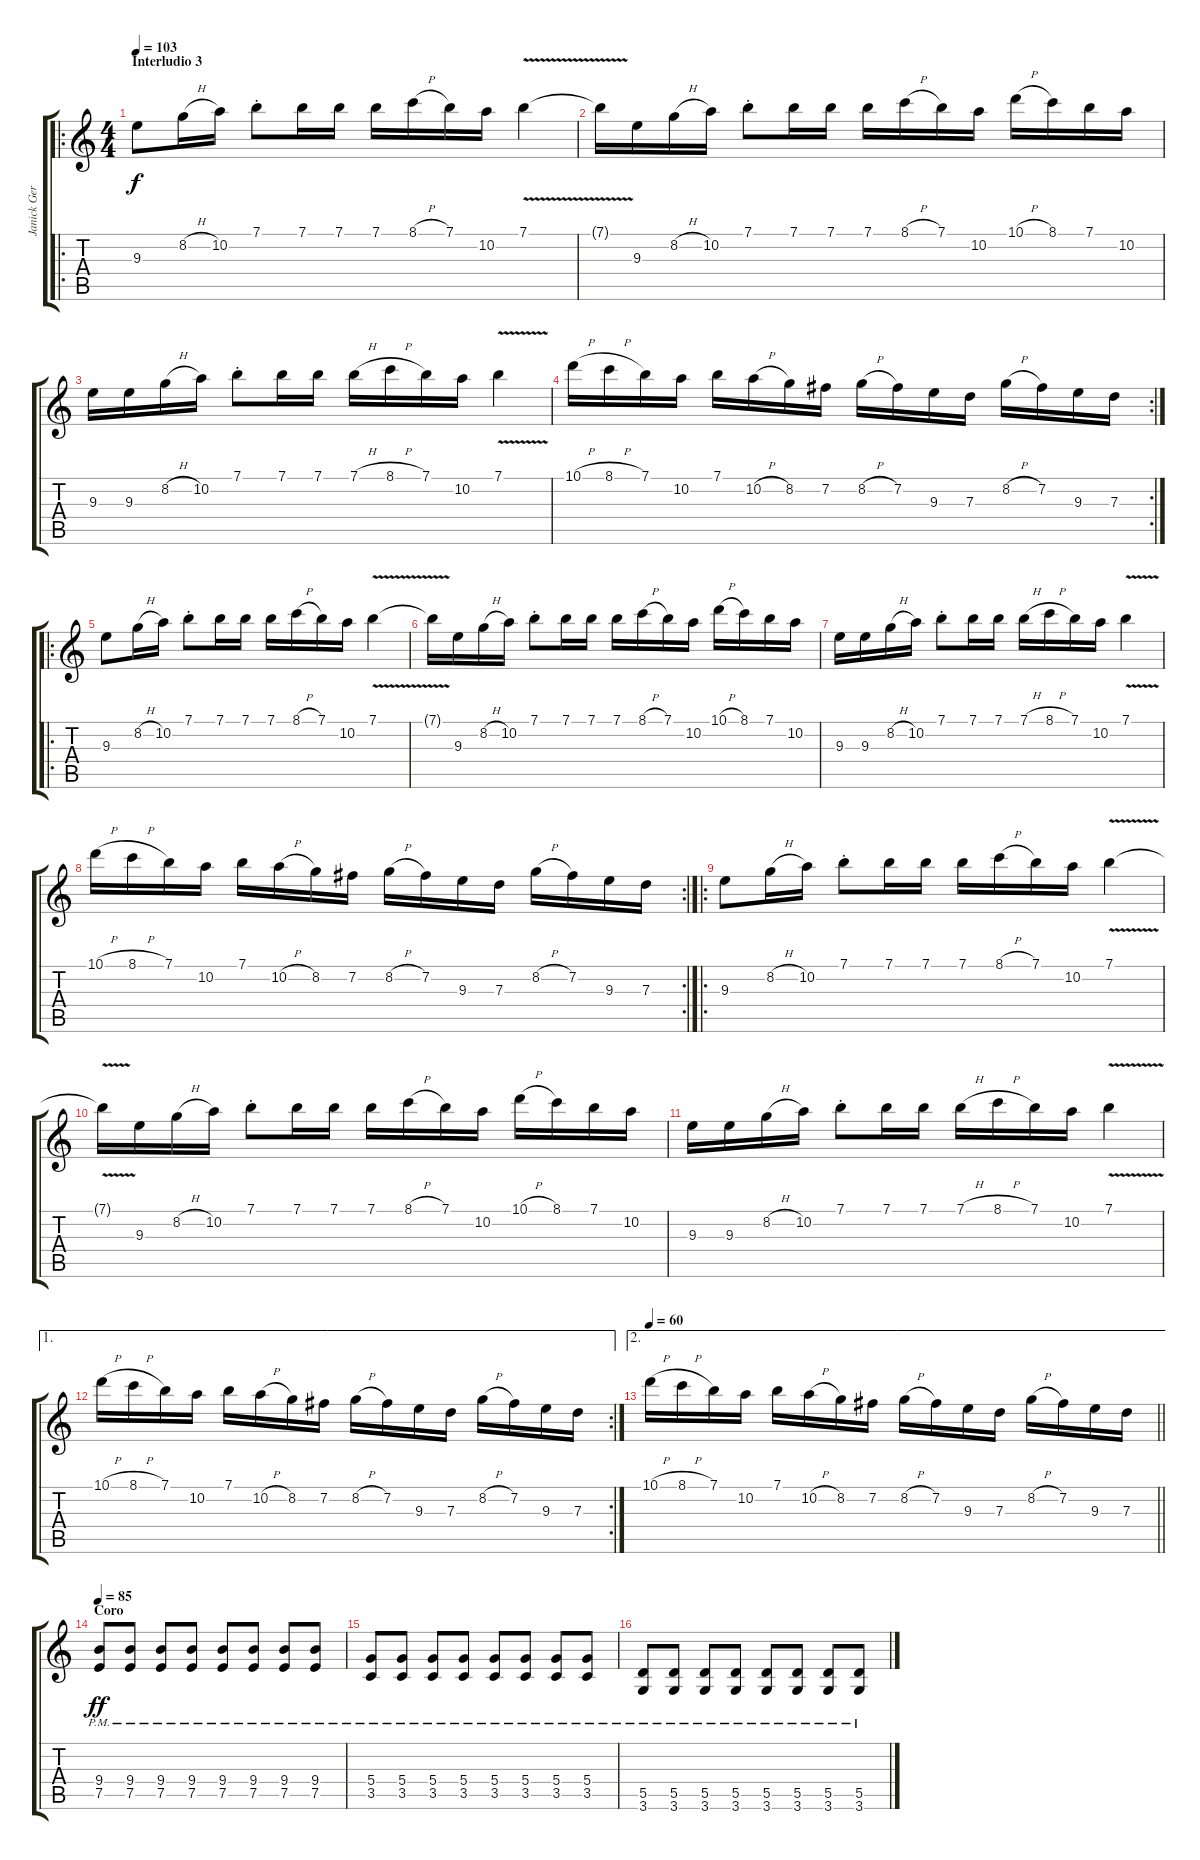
\track ("Janick Gers" "Janick Ger") {instrument distortionguitar}
\staff {score tabs}
\tuning (E4 B3 G3 D3 A2 E2) {hide}
\ro
\ts (4 4)
\section ("" "Interludio 3")
\tempo 103
\clef g2
\ks c
9.3.8{dy f volume 14} 8.2{h}.16 10.2.16 7.1{st}.8 7.1.16 7.1.16 7.1.16 8.1{h}.16 7.1.16 10.2.16 7.1{v}.4 |
7.1{t}.16 9.3.16 8.2{h}.16 10.2.16 7.1{st}.8 7.1.16 7.1.16 7.1.16 8.1{h}.16 7.1.16 10.2.16 10.1{h}.16 8.1.16 7.1.16 10.2.16 |
9.3.16 9.3.16 8.2{h}.16 10.2.16 7.1{st}.8 7.1.16 7.1.16 7.1{h}.16 8.1{h}.16 7.1.16 10.2.16 7.1{v}.4 |
\rc 2
10.1{h}.16 8.1{h}.16 7.1.16 10.2.16 7.1.16 10.2{h}.16 8.2.16 7.2.16 8.2{h}.16 7.2.16 9.3.16 7.3.16 8.2{h}.16 7.2.16 9.3.16 7.3.16 |
\ro
9.3.8 8.2{h}.16 10.2.16 7.1{st}.8 7.1.16 7.1.16 7.1.16 8.1{h}.16 7.1.16 10.2.16 7.1{v}.4 |
7.1{t}.16 9.3.16 8.2{h}.16 10.2.16 7.1{st}.8 7.1.16 7.1.16 7.1.16 8.1{h}.16 7.1.16 10.2.16 10.1{h}.16 8.1.16 7.1.16 10.2.16 |
9.3.16 9.3.16 8.2{h}.16 10.2.16 7.1{st}.8 7.1.16 7.1.16 7.1{h}.16 8.1{h}.16 7.1.16 10.2.16 7.1{v}.4 |
\rc 2
10.1{h}.16 8.1{h}.16 7.1.16 10.2.16 7.1.16 10.2{h}.16 8.2.16 7.2.16 8.2{h}.16 7.2.16 9.3.16 7.3.16 8.2{h}.16 7.2.16 9.3.16 7.3.16 |
\ro
9.3.8 8.2{h}.16 10.2.16 7.1{st}.8 7.1.16 7.1.16 7.1.16 8.1{h}.16 7.1.16 10.2.16 7.1{v}.4 |
7.1{t}.16 9.3.16 8.2{h}.16 10.2.16 7.1{st}.8 7.1.16 7.1.16 7.1.16 8.1{h}.16 7.1.16 10.2.16 10.1{h}.16 8.1.16 7.1.16 10.2.16 |
9.3.16 9.3.16 8.2{h}.16 10.2.16 7.1{st}.8 7.1.16 7.1.16 7.1{h}.16 8.1{h}.16 7.1.16 10.2.16 7.1{v}.4 |
\ae 1
\rc 2
10.1{h}.16 8.1{h}.16 7.1.16 10.2.16 7.1.16 10.2{h}.16 8.2.16 7.2.16 8.2{h}.16 7.2.16 9.3.16 7.3.16 8.2{h}.16 7.2.16 9.3.16 7.3.16 |
\ae 2
\tempo 60
\barLineRight lightlight
10.1{h}.16 8.1{h}.16 7.1.16 10.2.16 7.1.16 10.2{h}.16 8.2.16 7.2.16 8.2{h}.16 7.2.16 9.3.16 7.3.16 8.2{h}.16 7.2.16 9.3.16 7.3.16 |
\section ("" "Coro")
\tempo 85
(9.4{pm} 7.5{pm}).8{dy ff volume 11} (9.4{pm} 7.5{pm}).8 (9.4{pm} 7.5{pm}).8 (9.4{pm} 7.5{pm}).8 (9.4{pm} 7.5{pm}).8 (9.4{pm} 7.5{pm}).8 (9.4{pm} 7.5{pm}).8 (9.4{pm} 7.5{pm}).8 |
(5.4{pm} 3.5{pm}).8 (5.4{pm} 3.5{pm}).8 (5.4{pm} 3.5{pm}).8 (5.4{pm} 3.5{pm}).8 (5.4{pm} 3.5{pm}).8 (5.4{pm} 3.5{pm}).8 (5.4{pm} 3.5{pm}).8 (5.4{pm} 3.5{pm}).8 |
(5.5{pm} 3.6{pm}).8 (5.5{pm} 3.6{pm}).8 (5.5{pm} 3.6{pm}).8 (5.5{pm} 3.6{pm}).8 (5.5{pm} 3.6{pm}).8 (5.5{pm} 3.6{pm}).8 (5.5{pm} 3.6{pm}).8 (5.5{pm} 3.6{pm}).8
